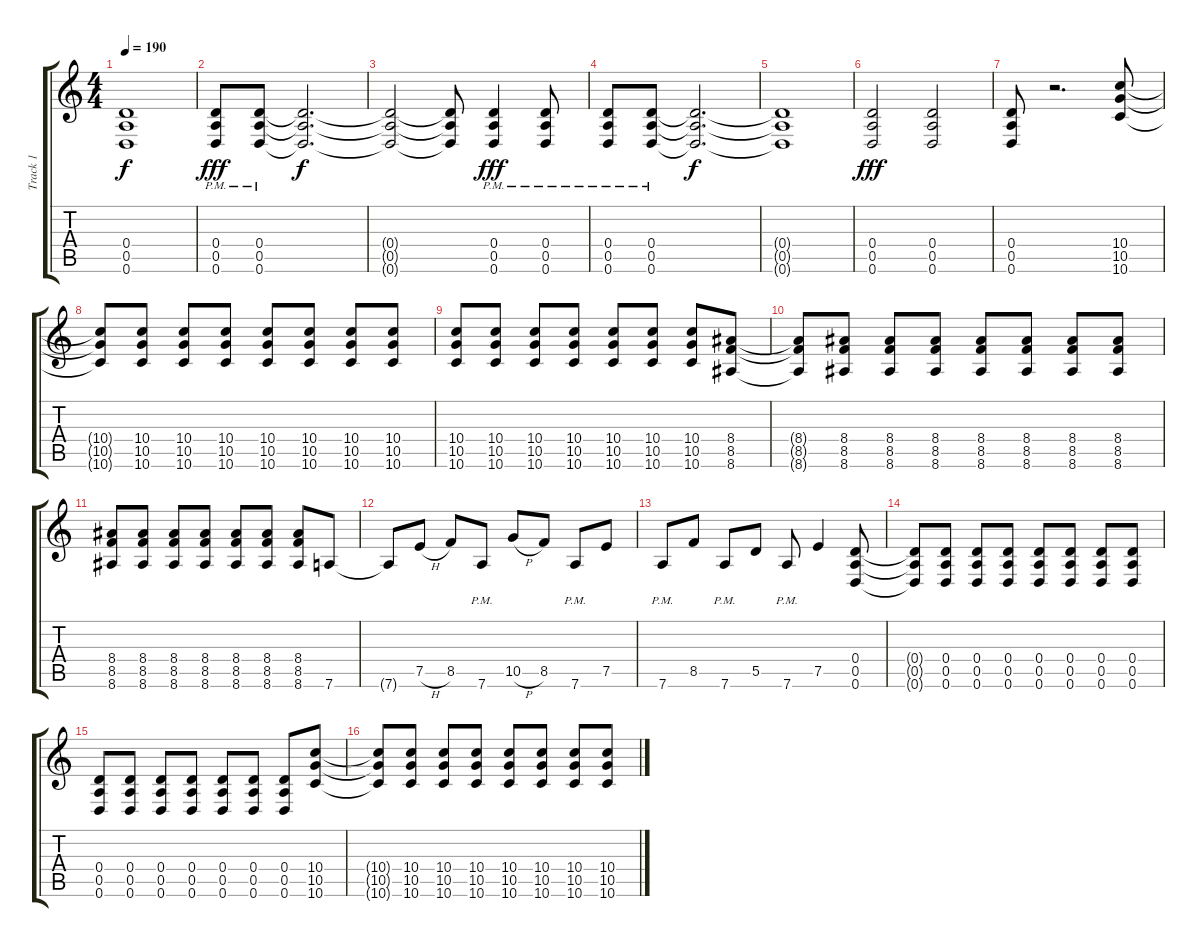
\track ("Track 1" "Track 1") {instrument distortionguitar}
\staff {score tabs}
\tuning (E4 B3 G3 D3 A2 D2) {hide}
\ts (4 4)
\tempo 190
\clef g2
\ks c
(0.4{t} 0.5{t} 0.6{t}).1{dy f} |
(0.4{pm} 0.5{pm} 0.6{pm}).8{dy fff} (0.4{pm} 0.5{pm} 0.6{pm}).8 (0.4{t} 0.5{t} 0.6{t}).2{d dy f} |
(0.4{t} 0.5{t} 0.6{t}).2 (0.4{t} 0.5{t} 0.6{t}).8 (0.4{pm} 0.5{pm} 0.6{pm}).4{dy fff} (0.4{pm} 0.5{pm} 0.6{pm}).8 |
(0.4{pm} 0.5{pm} 0.6{pm}).8 (0.4{pm} 0.5{pm} 0.6{pm}).8 (0.4{t} 0.5{t} 0.6{t}).2{d dy f} |
(0.4{t} 0.5{t} 0.6{t}).1 |
(0.4 0.5 0.6).2{dy fff} (0.4 0.5 0.6).2 |
(0.4 0.5 0.6).8 r.2{d} (10.4 10.5 10.6).8 |
(10.4{t} 10.5{t} 10.6{t}).8 (10.4 10.5 10.6).8 (10.4 10.5 10.6).8 (10.4 10.5 10.6).8 (10.4 10.5 10.6).8 (10.4 10.5 10.6).8 (10.4 10.5 10.6).8 (10.4 10.5 10.6).8 |
(10.4 10.5 10.6).8 (10.4 10.5 10.6).8 (10.4 10.5 10.6).8 (10.4 10.5 10.6).8 (10.4 10.5 10.6).8 (10.4 10.5 10.6).8 (10.4 10.5 10.6).8 (8.4 8.5 8.6).8 |
(8.4{t} 8.5{t} 8.6{t}).8 (8.4 8.5 8.6).8 (8.4 8.5 8.6).8 (8.4 8.5 8.6).8 (8.4 8.5 8.6).8 (8.4 8.5 8.6).8 (8.4 8.5 8.6).8 (8.4 8.5 8.6).8 |
(8.4 8.5 8.6).8 (8.4 8.5 8.6).8 (8.4 8.5 8.6).8 (8.4 8.5 8.6).8 (8.4 8.5 8.6).8 (8.4 8.5 8.6).8 (8.4 8.5 8.6).8 7.6.8 |
7.6{t}.8 7.5{h}.8 8.5.8 7.6{pm}.8 10.5{h}.8 8.5.8 7.6{pm}.8 7.5.8 |
7.6{pm}.8 8.5.8 7.6{pm}.8 5.5.8 7.6{pm}.8 7.5.4 (0.4 0.5 0.6).8 |
(0.4{t} 0.5{t} 0.6{t}).8 (0.4 0.5 0.6).8 (0.4 0.5 0.6).8 (0.4 0.5 0.6).8 (0.4 0.5 0.6).8 (0.4 0.5 0.6).8 (0.4 0.5 0.6).8 (0.4 0.5 0.6).8 |
(0.4 0.5 0.6).8 (0.4 0.5 0.6).8 (0.4 0.5 0.6).8 (0.4 0.5 0.6).8 (0.4 0.5 0.6).8 (0.4 0.5 0.6).8 (0.4 0.5 0.6).8 (10.4 10.5 10.6).8 |
(10.4{t} 10.5{t} 10.6{t}).8 (10.4 10.5 10.6).8 (10.4 10.5 10.6).8 (10.4 10.5 10.6).8 (10.4 10.5 10.6).8 (10.4 10.5 10.6).8 (10.4 10.5 10.6).8 (10.4 10.5 10.6).8
